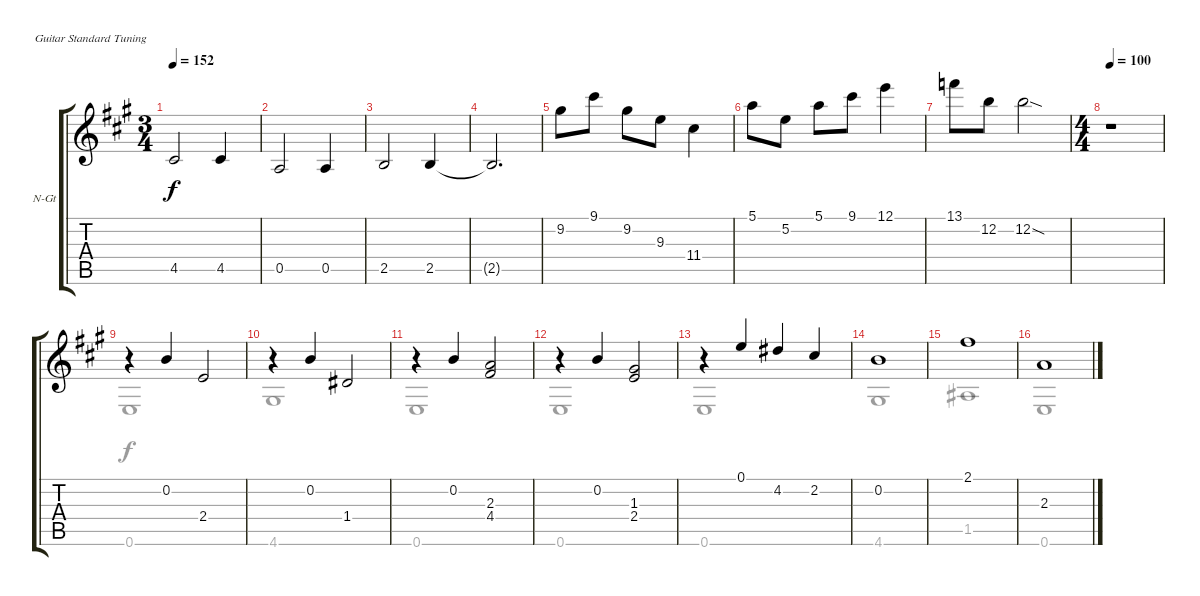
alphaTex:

\bracketExtendMode groupsimilarinstruments
\firstSystemTrackNameOrientation horizontal
\otherSystemsTrackNameOrientation horizontal
\track ("Guitar 2" "N-Gt") {instrument acousticguitarnylon}
\staff {score tabs}
\tuning (E4 B3 G3 D3 A2 E2)
\voice
\ts (3 4)
\tempo 152
\clef g2
\ks a
4.5.2{dy f} 4.5.4 |
0.5.2 0.5.4 |
2.5.2 2.5.4 |
2.5{t}.2{d} |
9.2.8 9.1.8 9.2.8 9.3.8 11.4.4 |
5.1.8 5.2.8 5.1.8 9.1.8 12.1.4 |
13.1.8 12.2.8 12.2{sod}.2 |
\ts (4 4)
\beaming (8 2 2 2 2)
\tempo 100
r.1 |
r.4 0.2.4 2.4.2 |
r.4 0.2.4 1.4.2 |
r.4 0.2.4 (2.3 4.4).2 |
r.4 0.2.4 (1.3 2.4).2 |
r.4 0.1.4 4.2.4 2.2.4 |
0.2.1 |
2.1.1 |
2.3.1
\voice
\clef g2
\ottava regular
\simile none
\ks a
|
|
|
|
|
|
|
|
0.6.1 |
4.6.1 |
0.6.1 |
0.6.1 |
0.6.1 |
4.6.1 |
1.5.1 |
0.6.1
